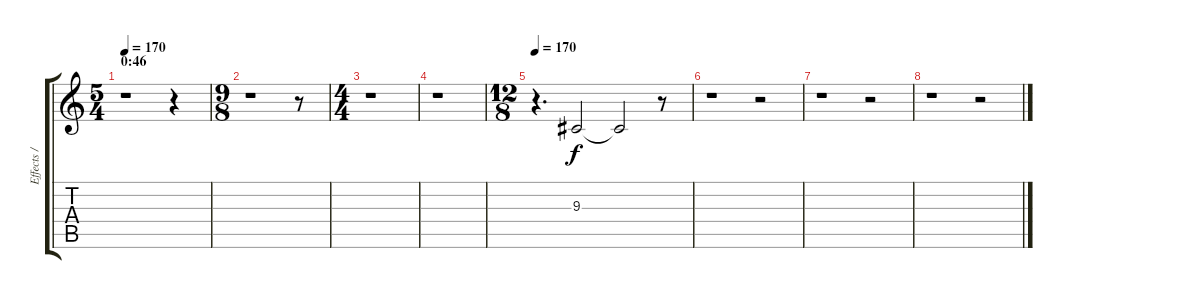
\track ("Effects / Vocals / Add'l Guitar" "Effects / ") {instrument pad3polysynth}
\staff {score tabs}
\tuning (Db4 Ab3 E3 B2 Gb2 Db2) {hide}
\ts (5 4)
\section ("" "0:46")
\tempo 170
\clef g2
\ks c
r.1{dy f volume 0} r.4 |
\ts (9 8)
r.1 r.8 |
\ts (4 4)
r.1 |
r.1 |
\ts (12 8)
\tempo 170
r.4{d} 9.3.2{volume 13 instrument reversecymbal} 9.3{t}.2{volume 3} r.8 |
r.1 r.2 |
r.1 r.2 |
r.1 r.2
